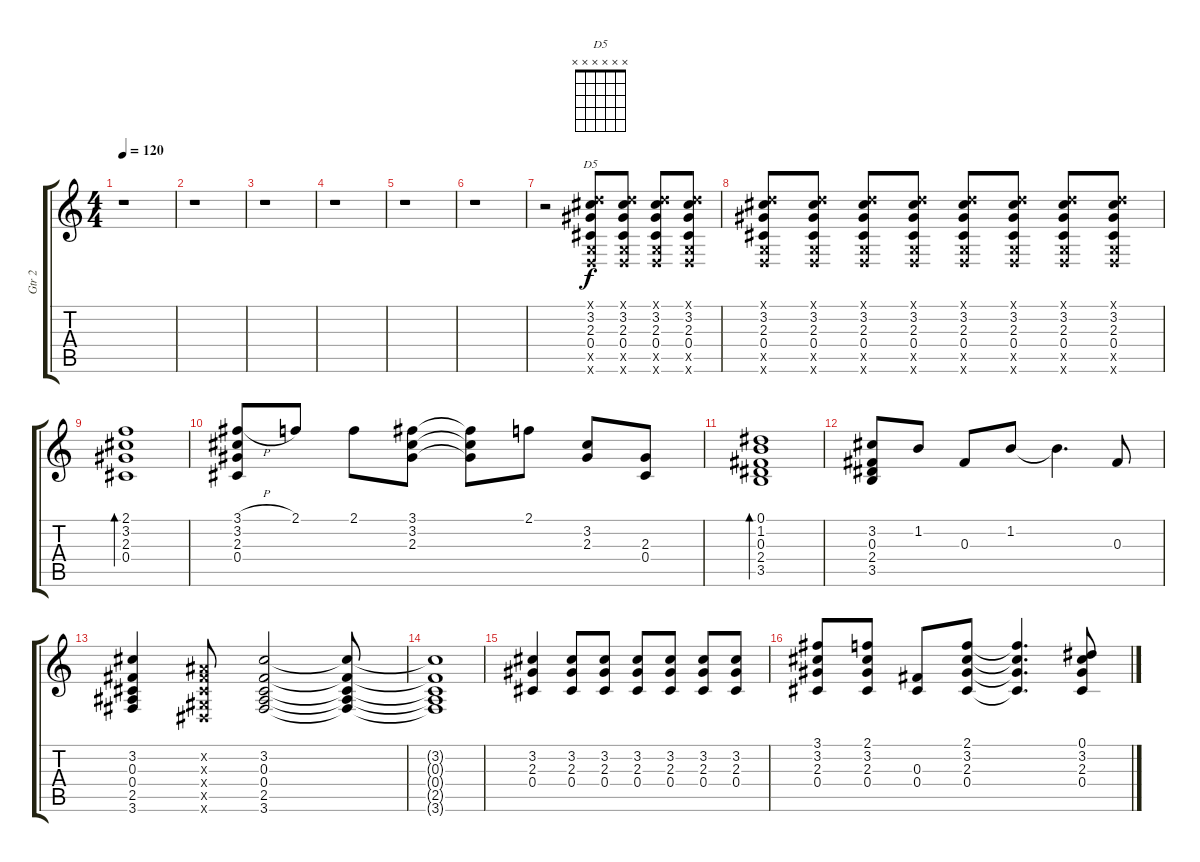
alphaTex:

\track ("Gtr 2" "Gtr 2") {instrument distortionguitar}
\staff {score tabs}
\tuning (Eb4 Bb3 Gb3 Db3 Ab2 Eb2) {hide}
\chord ("D5" x x x x x x)
\ts (4 4)
\tempo 120
\clef g2
\ks c
r.1{dy f instrument distortionguitar} |
r.1 |
r.1 |
r.1 |
r.1 |
r.1 |
r.2 (-1.1{x} 3.2 2.3 0.4 -1.5{x} -1.6{x}).8{ch "D5"} (-1.1{x} 3.2 2.3 0.4 -1.5{x} -1.6{x}).8 (-1.1{x} 3.2 2.3 0.4 -1.5{x} -1.6{x}).8 (-1.1{x} 3.2 2.3 0.4 -1.5{x} -1.6{x}).8 |
(-1.1{x} 3.2 2.3 0.4 -1.5{x} -1.6{x}).8 (-1.1{x} 3.2 2.3 0.4 -1.5{x} -1.6{x}).8 (-1.1{x} 3.2 2.3 0.4 -1.5{x} -1.6{x}).8 (-1.1{x} 3.2 2.3 0.4 -1.5{x} -1.6{x}).8 (-1.1{x} 3.2 2.3 0.4 -1.5{x} -1.6{x}).8 (-1.1{x} 3.2 2.3 0.4 -1.5{x} -1.6{x}).8 (-1.1{x} 3.2 2.3 0.4 -1.5{x} -1.6{x}).8 (-1.1{x} 3.2 2.3 0.4 -1.5{x} -1.6{x}).8 |
(2.1 3.2 2.3 0.4).1{bd 240} |
(3.1{h} 3.2 2.3 0.4).8 2.1.8 2.1.8 (3.1 3.2 2.3).8 (3.1{t} 3.2{t} 2.3{t}).8 2.1.8 (3.2 2.3).8 (2.3 0.4).8 |
(0.1 1.2 0.3 2.4 3.5).1{bd 240} |
(3.2 0.3 2.4 3.5).8 1.2.8 0.3.8 1.2.8 1.2{t}.4{d} 0.3.8 |
(3.2 0.3 0.4 2.5 3.6).4 (0.2{x} 0.3{x} 0.4{x} 0.5{x} 0.6{x}).8 (3.2 0.3 0.4 2.5 3.6).2 (3.2{t} 0.3{t} 0.4{t} 2.5{t} 3.6{t}).8 |
(3.2{t} 0.3{t} 0.4{t} 2.5{t} 3.6{t}).1 |
(3.2 2.3 0.4).4 (3.2 2.3 0.4).8 (3.2 2.3 0.4).8 (3.2 2.3 0.4).8 (3.2 2.3 0.4).8 (3.2 2.3 0.4).8 (3.2 2.3 0.4).8 |
(3.1 3.2 2.3 0.4).8 (2.1 3.2 2.3 0.4).8 (0.3 0.4).8 (2.1 3.2 2.3 0.4).8 (2.1{t} 3.2{t} 2.3{t} 0.4{t}).4{d} (0.1 3.2 2.3 0.4).8
